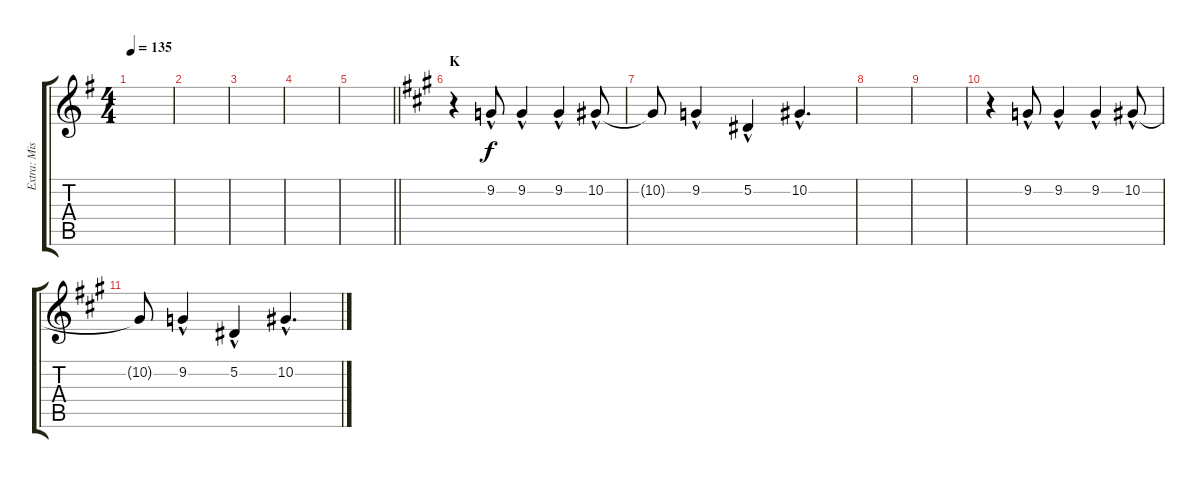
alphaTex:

\track ("Extra: Misc" "Extra: Mis") {instrument pad4choir}
\staff {score tabs}
\tuning (Eb4 Bb3 Gb3 Db3 Ab2 Eb2) {hide}
\ts (4 4)
\tempo 135
\clef g2
\ks g
|
|
|
|
\barLineRight lightlight
|
\section ("" "K")
\ks a
r.4 9.2{hac}.8 9.2{hac}.4 9.2{hac}.4 10.2{hac}.8 |
10.2{t}.8 9.2{hac}.4 5.2{hac}.4 10.2{hac}.4{d} |
|
|
r.4 9.2{hac}.8 9.2{hac}.4 9.2{hac}.4 10.2{hac}.8 |
10.2{t}.8 9.2{hac}.4 5.2{hac}.4 10.2{hac}.4{d}
